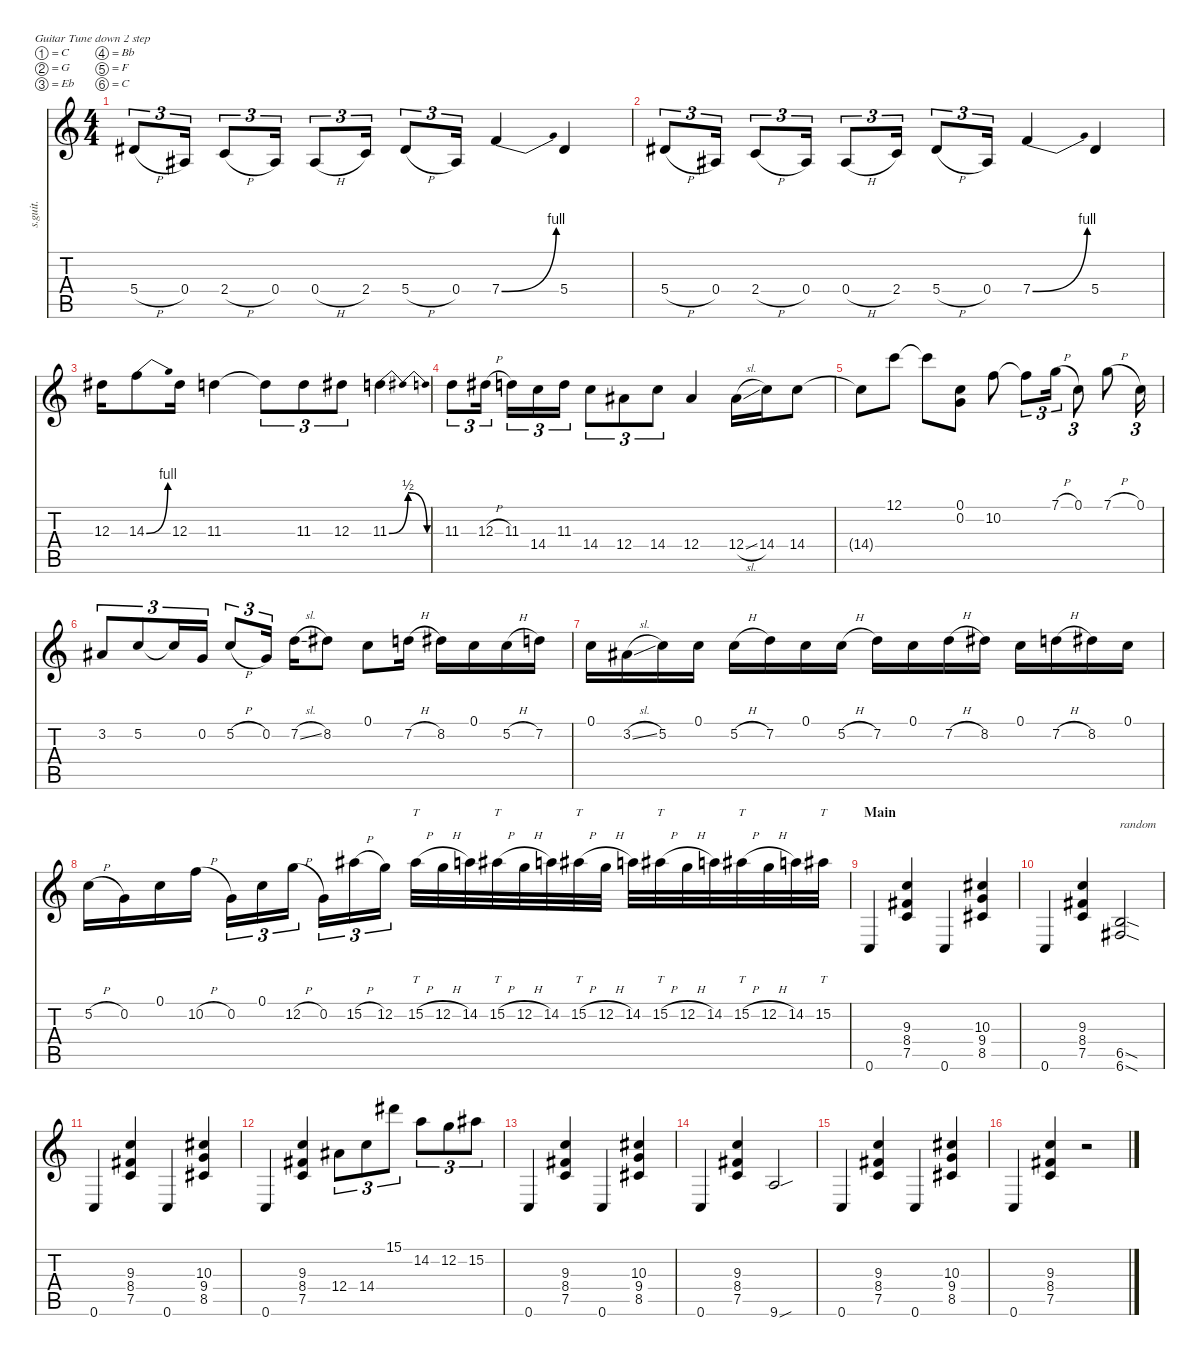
\defaultSystemsLayout 4
\hideDynamics
\bracketExtendMode nobrackets
\track ("Josh Homme" "s.guit.") {instrument distortionguitar}
\staff {score tabs}
\tuning (C4 G3 Eb3 Bb2 F2 C2)
\ts (4 4)
\tempo (105 hide)
\clef g2
\ks c
5.4{h acc #}.8{tu (3 2) lyrics (0 "") lyrics (1 "") lyrics (2 "") lyrics (3 "") lyrics (4 "") dy f} 0.4{acc #}.16{tu (3 2) lyrics (0 "") lyrics (1 "") lyrics (2 "") lyrics (3 "") lyrics (4 "")} 2.4{h}.8{tu (3 2) lyrics (0 "") lyrics (1 "") lyrics (2 "") lyrics (3 "") lyrics (4 "")} 0.4{acc #}.16{tu (3 2) lyrics (0 "") lyrics (1 "") lyrics (2 "") lyrics (3 "") lyrics (4 "")} 0.4{h acc #}.8{tu (3 2) lyrics (0 "") lyrics (1 "") lyrics (2 "") lyrics (3 "") lyrics (4 "")} 2.4.16{tu (3 2) lyrics (0 "") lyrics (1 "") lyrics (2 "") lyrics (3 "") lyrics (4 "")} 5.4{h acc #}.8{tu (3 2) lyrics (0 "") lyrics (1 "") lyrics (2 "") lyrics (3 "") lyrics (4 "")} 0.4{acc #}.16{tu (3 2) lyrics (0 "") lyrics (1 "") lyrics (2 "") lyrics (3 "") lyrics (4 "")} 7.4{be (bend 0 0 60 4)}.4{lyrics (0 "") lyrics (1 "") lyrics (2 "") lyrics (3 "") lyrics (4 "")} 5.4{acc #}.4{lyrics (0 "") lyrics (1 "") lyrics (2 "") lyrics (3 "") lyrics (4 "")} |
5.4{h acc #}.8{tu (3 2) lyrics (0 "") lyrics (1 "") lyrics (2 "") lyrics (3 "") lyrics (4 "")} 0.4{acc #}.16{tu (3 2) lyrics (0 "") lyrics (1 "") lyrics (2 "") lyrics (3 "") lyrics (4 "")} 2.4{h}.8{tu (3 2) lyrics (0 "") lyrics (1 "") lyrics (2 "") lyrics (3 "") lyrics (4 "")} 0.4{acc #}.16{tu (3 2) lyrics (0 "") lyrics (1 "") lyrics (2 "") lyrics (3 "") lyrics (4 "")} 0.4{h acc #}.8{tu (3 2) lyrics (0 "") lyrics (1 "") lyrics (2 "") lyrics (3 "") lyrics (4 "")} 2.4.16{tu (3 2) lyrics (0 "") lyrics (1 "") lyrics (2 "") lyrics (3 "") lyrics (4 "")} 5.4{h acc #}.8{tu (3 2) lyrics (0 "") lyrics (1 "") lyrics (2 "") lyrics (3 "") lyrics (4 "")} 0.4{acc #}.16{tu (3 2) lyrics (0 "") lyrics (1 "") lyrics (2 "") lyrics (3 "") lyrics (4 "")} 7.4{be (bend 0 0 60 4)}.4{lyrics (0 "") lyrics (1 "") lyrics (2 "") lyrics (3 "") lyrics (4 "")} 5.4{acc #}.4{lyrics (0 "") lyrics (1 "") lyrics (2 "") lyrics (3 "") lyrics (4 "")} |
12.3{acc #}.16{lyrics (0 "") lyrics (1 "") lyrics (2 "") lyrics (3 "") lyrics (4 "")} 14.3{be (bend 0 0 60 4)}.8{lyrics (0 "") lyrics (1 "") lyrics (2 "") lyrics (3 "") lyrics (4 "")} 12.3{acc #}.16{lyrics (0 "") lyrics (1 "") lyrics (2 "") lyrics (3 "") lyrics (4 "")} 11.3.4{lyrics (0 "") lyrics (1 "") lyrics (2 "") lyrics (3 "") lyrics (4 "")} 11.3{t}.8{tu (3 2) lyrics (0 "") lyrics (1 "") lyrics (2 "") lyrics (3 "") lyrics (4 "")} 11.3.8{tu (3 2) lyrics (0 "") lyrics (1 "") lyrics (2 "") lyrics (3 "") lyrics (4 "")} 12.3{acc #}.8{tu (3 2) lyrics (0 "") lyrics (1 "") lyrics (2 "") lyrics (3 "") lyrics (4 "")} 11.3{be (bendrelease 0 0 30 2 30 2 60 0)}.4{lyrics (0 "") lyrics (1 "") lyrics (2 "") lyrics (3 "") lyrics (4 "")} |
11.3.8{tu (3 2) lyrics (0 "") lyrics (1 "") lyrics (2 "") lyrics (3 "") lyrics (4 "")} 12.3{h acc #}.16{tu (3 2) lyrics (0 "") lyrics (1 "") lyrics (2 "") lyrics (3 "") lyrics (4 "")} 11.3.16{tu (3 2) lyrics (0 "") lyrics (1 "") lyrics (2 "") lyrics (3 "") lyrics (4 "")} 14.4.16{tu (3 2) lyrics (0 "") lyrics (1 "") lyrics (2 "") lyrics (3 "") lyrics (4 "")} 11.3.16{tu (3 2) lyrics (0 "") lyrics (1 "") lyrics (2 "") lyrics (3 "") lyrics (4 "")} 14.4.8{tu (3 2) lyrics (0 "") lyrics (1 "") lyrics (2 "") lyrics (3 "") lyrics (4 "")} 12.4{acc #}.8{tu (3 2) lyrics (0 "") lyrics (1 "") lyrics (2 "") lyrics (3 "") lyrics (4 "")} 14.4.8{tu (3 2) lyrics (0 "") lyrics (1 "") lyrics (2 "") lyrics (3 "") lyrics (4 "")} 12.4{acc #}.4{lyrics (0 "") lyrics (1 "") lyrics (2 "") lyrics (3 "") lyrics (4 "")} 12.4{sl acc #}.16{lyrics (0 "") lyrics (1 "") lyrics (2 "") lyrics (3 "") lyrics (4 "")} 14.4.16{lyrics (0 "") lyrics (1 "") lyrics (2 "") lyrics (3 "") lyrics (4 "")} 14.4.8{lyrics (0 "") lyrics (1 "") lyrics (2 "") lyrics (3 "") lyrics (4 "")} |
14.4{t}.8{lyrics (0 "") lyrics (1 "") lyrics (2 "") lyrics (3 "") lyrics (4 "")} 12.1.8{lyrics (0 "") lyrics (1 "") lyrics (2 "") lyrics (3 "") lyrics (4 "")} 12.1{t}.8{lyrics (0 "") lyrics (1 "") lyrics (2 "") lyrics (3 "") lyrics (4 "")} (0.1 0.2).8{lyrics (0 "") lyrics (1 "") lyrics (2 "") lyrics (3 "") lyrics (4 "")} 10.2.8{lyrics (0 "") lyrics (1 "") lyrics (2 "") lyrics (3 "") lyrics (4 "")} 10.2{t}.8{tu (3 2) lyrics (0 "") lyrics (1 "") lyrics (2 "") lyrics (3 "") lyrics (4 "")} 7.1{h}.16{tu (3 2) lyrics (0 "") lyrics (1 "") lyrics (2 "") lyrics (3 "") lyrics (4 "")} 0.1.8{tu (3 2) lyrics (0 "") lyrics (1 "") lyrics (2 "") lyrics (3 "") lyrics (4 "")} 7.1{h}.8{lyrics (0 "") lyrics (1 "") lyrics (2 "") lyrics (3 "") lyrics (4 "")} 0.1.16{tu (3 2) lyrics (0 "") lyrics (1 "") lyrics (2 "") lyrics (3 "") lyrics (4 "")} |
3.2{acc #}.8{tu (3 2) lyrics (0 "") lyrics (1 "") lyrics (2 "") lyrics (3 "") lyrics (4 "")} 5.2.8{tu (3 2) lyrics (0 "") lyrics (1 "") lyrics (2 "") lyrics (3 "") lyrics (4 "")} 5.2{t}.16{tu (3 2) lyrics (0 "") lyrics (1 "") lyrics (2 "") lyrics (3 "") lyrics (4 "")} 0.2.16{tu (3 2) lyrics (0 "") lyrics (1 "") lyrics (2 "") lyrics (3 "") lyrics (4 "")} 5.2{h}.8{tu (3 2) lyrics (0 "") lyrics (1 "") lyrics (2 "") lyrics (3 "") lyrics (4 "")} 0.2.16{tu (3 2) lyrics (0 "") lyrics (1 "") lyrics (2 "") lyrics (3 "") lyrics (4 "")} 7.2{sl}.16{lyrics (0 "") lyrics (1 "") lyrics (2 "") lyrics (3 "") lyrics (4 "")} 8.2{acc #}.8{lyrics (0 "") lyrics (1 "") lyrics (2 "") lyrics (3 "") lyrics (4 "")} 0.1.8{lyrics (0 "") lyrics (1 "") lyrics (2 "") lyrics (3 "") lyrics (4 "")} 7.2{h}.16{lyrics (0 "") lyrics (1 "") lyrics (2 "") lyrics (3 "") lyrics (4 "")} 8.2{acc #}.16{lyrics (0 "") lyrics (1 "") lyrics (2 "") lyrics (3 "") lyrics (4 "")} 0.1.16{lyrics (0 "") lyrics (1 "") lyrics (2 "") lyrics (3 "") lyrics (4 "")} 5.2{h}.16{lyrics (0 "") lyrics (1 "") lyrics (2 "") lyrics (3 "") lyrics (4 "")} 7.2.16{lyrics (0 "") lyrics (1 "") lyrics (2 "") lyrics (3 "") lyrics (4 "")} |
0.1.16{lyrics (0 "") lyrics (1 "") lyrics (2 "") lyrics (3 "") lyrics (4 "")} 3.2{sl acc #}.16{lyrics (0 "") lyrics (1 "") lyrics (2 "") lyrics (3 "") lyrics (4 "")} 5.2.16{lyrics (0 "") lyrics (1 "") lyrics (2 "") lyrics (3 "") lyrics (4 "")} 0.1.16{lyrics (0 "") lyrics (1 "") lyrics (2 "") lyrics (3 "") lyrics (4 "")} 5.2{h}.16{lyrics (0 "") lyrics (1 "") lyrics (2 "") lyrics (3 "") lyrics (4 "")} 7.2.16{lyrics (0 "") lyrics (1 "") lyrics (2 "") lyrics (3 "") lyrics (4 "")} 0.1.16{lyrics (0 "") lyrics (1 "") lyrics (2 "") lyrics (3 "") lyrics (4 "")} 5.2{h}.16{lyrics (0 "") lyrics (1 "") lyrics (2 "") lyrics (3 "") lyrics (4 "")} 7.2.16{lyrics (0 "") lyrics (1 "") lyrics (2 "") lyrics (3 "") lyrics (4 "")} 0.1.16{lyrics (0 "") lyrics (1 "") lyrics (2 "") lyrics (3 "") lyrics (4 "")} 7.2{h}.16{lyrics (0 "") lyrics (1 "") lyrics (2 "") lyrics (3 "") lyrics (4 "")} 8.2{acc #}.16{lyrics (0 "") lyrics (1 "") lyrics (2 "") lyrics (3 "") lyrics (4 "")} 0.1.16{lyrics (0 "") lyrics (1 "") lyrics (2 "") lyrics (3 "") lyrics (4 "")} 7.2{h}.16{lyrics (0 "") lyrics (1 "") lyrics (2 "") lyrics (3 "") lyrics (4 "")} 8.2{acc #}.16{lyrics (0 "") lyrics (1 "") lyrics (2 "") lyrics (3 "") lyrics (4 "")} 0.1.16{lyrics (0 "") lyrics (1 "") lyrics (2 "") lyrics (3 "") lyrics (4 "")} |
5.2{h}.16{lyrics (0 "") lyrics (1 "") lyrics (2 "") lyrics (3 "") lyrics (4 "")} 0.2.16{lyrics (0 "") lyrics (1 "") lyrics (2 "") lyrics (3 "") lyrics (4 "")} 0.1.16{lyrics (0 "") lyrics (1 "") lyrics (2 "") lyrics (3 "") lyrics (4 "")} 10.2{h}.16{lyrics (0 "") lyrics (1 "") lyrics (2 "") lyrics (3 "") lyrics (4 "")} 0.2.16{tu (3 2) lyrics (0 "") lyrics (1 "") lyrics (2 "") lyrics (3 "") lyrics (4 "")} 0.1.16{tu (3 2) lyrics (0 "") lyrics (1 "") lyrics (2 "") lyrics (3 "") lyrics (4 "")} 12.2{h}.16{tu (3 2) lyrics (0 "") lyrics (1 "") lyrics (2 "") lyrics (3 "") lyrics (4 "")} 0.2.16{tu (3 2) lyrics (0 "") lyrics (1 "") lyrics (2 "") lyrics (3 "") lyrics (4 "")} 15.2{h acc #}.16{tu (3 2) lyrics (0 "") lyrics (1 "") lyrics (2 "") lyrics (3 "") lyrics (4 "")} 12.2.16{tu (3 2) lyrics (0 "") lyrics (1 "") lyrics (2 "") lyrics (3 "") lyrics (4 "")} 15.2{h acc #}.32{tt lyrics (0 "") lyrics (1 "") lyrics (2 "") lyrics (3 "") lyrics (4 "")} 12.2{h}.32{lyrics (0 "") lyrics (1 "") lyrics (2 "") lyrics (3 "") lyrics (4 "")} 14.2.32{lyrics (0 "") lyrics (1 "") lyrics (2 "") lyrics (3 "") lyrics (4 "")} 15.2{h acc #}.32{tt lyrics (0 "") lyrics (1 "") lyrics (2 "") lyrics (3 "") lyrics (4 "")} 12.2{h}.32{lyrics (0 "") lyrics (1 "") lyrics (2 "") lyrics (3 "") lyrics (4 "")} 14.2.32{lyrics (0 "") lyrics (1 "") lyrics (2 "") lyrics (3 "") lyrics (4 "")} 15.2{h acc #}.32{tt lyrics (0 "") lyrics (1 "") lyrics (2 "") lyrics (3 "") lyrics (4 "")} 12.2{h}.32{lyrics (0 "") lyrics (1 "") lyrics (2 "") lyrics (3 "") lyrics (4 "")} 14.2.32{lyrics (0 "") lyrics (1 "") lyrics (2 "") lyrics (3 "") lyrics (4 "")} 15.2{h acc #}.32{tt lyrics (0 "") lyrics (1 "") lyrics (2 "") lyrics (3 "") lyrics (4 "")} 12.2{h}.32{lyrics (0 "") lyrics (1 "") lyrics (2 "") lyrics (3 "") lyrics (4 "")} 14.2.32{lyrics (0 "") lyrics (1 "") lyrics (2 "") lyrics (3 "") lyrics (4 "")} 15.2{h acc #}.32{tt lyrics (0 "") lyrics (1 "") lyrics (2 "") lyrics (3 "") lyrics (4 "")} 12.2{h}.32{lyrics (0 "") lyrics (1 "") lyrics (2 "") lyrics (3 "") lyrics (4 "")} 14.2.32{lyrics (0 "") lyrics (1 "") lyrics (2 "") lyrics (3 "") lyrics (4 "")} 15.2{acc #}.32{tt lyrics (0 "") lyrics (1 "") lyrics (2 "") lyrics (3 "") lyrics (4 "")} |
\section ("" "Main")
0.6.4{lyrics (0 "") lyrics (1 "") lyrics (2 "") lyrics (3 "") lyrics (4 "")} (9.3 8.4{acc #} 7.5).4{lyrics (0 "") lyrics (1 "") lyrics (2 "") lyrics (3 "") lyrics (4 "")} 0.6.4{lyrics (0 "") lyrics (1 "") lyrics (2 "") lyrics (3 "") lyrics (4 "")} (10.3{acc #} 9.4 8.5{acc #}).4{lyrics (0 "") lyrics (1 "") lyrics (2 "") lyrics (3 "") lyrics (4 "")} |
0.6.4{lyrics (0 "") lyrics (1 "") lyrics (2 "") lyrics (3 "") lyrics (4 "")} (9.3 8.4{acc #} 7.5).4{lyrics (0 "") lyrics (1 "") lyrics (2 "") lyrics (3 "") lyrics (4 "")} (6.5{sod} 6.6{sod acc #}).2{txt "random" lyrics (0 "") lyrics (1 "") lyrics (2 "") lyrics (3 "") lyrics (4 "")} |
0.6.4{lyrics (0 "") lyrics (1 "") lyrics (2 "") lyrics (3 "") lyrics (4 "")} (9.3 8.4{acc #} 7.5).4{lyrics (0 "") lyrics (1 "") lyrics (2 "") lyrics (3 "") lyrics (4 "")} 0.6.4{lyrics (0 "") lyrics (1 "") lyrics (2 "") lyrics (3 "") lyrics (4 "")} (10.3{acc #} 9.4 8.5{acc #}).4{lyrics (0 "") lyrics (1 "") lyrics (2 "") lyrics (3 "") lyrics (4 "")} |
0.6.4{lyrics (0 "") lyrics (1 "") lyrics (2 "") lyrics (3 "") lyrics (4 "")} (9.3 8.4{acc #} 7.5).4{lyrics (0 "") lyrics (1 "") lyrics (2 "") lyrics (3 "") lyrics (4 "")} 12.4{acc #}.8{tu (3 2) lyrics (0 "") lyrics (1 "") lyrics (2 "") lyrics (3 "") lyrics (4 "")} 14.4.8{tu (3 2) lyrics (0 "") lyrics (1 "") lyrics (2 "") lyrics (3 "") lyrics (4 "")} 15.1{acc #}.8{tu (3 2) lyrics (0 "") lyrics (1 "") lyrics (2 "") lyrics (3 "") lyrics (4 "")} 14.2.8{tu (3 2) lyrics (0 "") lyrics (1 "") lyrics (2 "") lyrics (3 "") lyrics (4 "")} 12.2.8{tu (3 2) lyrics (0 "") lyrics (1 "") lyrics (2 "") lyrics (3 "") lyrics (4 "")} 15.2{acc #}.8{tu (3 2) lyrics (0 "") lyrics (1 "") lyrics (2 "") lyrics (3 "") lyrics (4 "")} |
0.6.4{lyrics (0 "") lyrics (1 "") lyrics (2 "") lyrics (3 "") lyrics (4 "")} (9.3 8.4{acc #} 7.5).4{lyrics (0 "") lyrics (1 "") lyrics (2 "") lyrics (3 "") lyrics (4 "")} 0.6.4{lyrics (0 "") lyrics (1 "") lyrics (2 "") lyrics (3 "") lyrics (4 "")} (10.3{acc #} 9.4 8.5{acc #}).4{lyrics (0 "") lyrics (1 "") lyrics (2 "") lyrics (3 "") lyrics (4 "")} |
0.6.4{lyrics (0 "") lyrics (1 "") lyrics (2 "") lyrics (3 "") lyrics (4 "")} (9.3 8.4{acc #} 7.5).4{lyrics (0 "") lyrics (1 "") lyrics (2 "") lyrics (3 "") lyrics (4 "")} 9.6{sou}.2{lyrics (0 "") lyrics (1 "") lyrics (2 "") lyrics (3 "") lyrics (4 "")} |
0.6.4{lyrics (0 "") lyrics (1 "") lyrics (2 "") lyrics (3 "") lyrics (4 "")} (9.3 8.4{acc #} 7.5).4{lyrics (0 "") lyrics (1 "") lyrics (2 "") lyrics (3 "") lyrics (4 "")} 0.6.4{lyrics (0 "") lyrics (1 "") lyrics (2 "") lyrics (3 "") lyrics (4 "")} (10.3{acc #} 9.4 8.5{acc #}).4{lyrics (0 "") lyrics (1 "") lyrics (2 "") lyrics (3 "") lyrics (4 "")} |
0.6.4{lyrics (0 "") lyrics (1 "") lyrics (2 "") lyrics (3 "") lyrics (4 "")} (9.3 8.4{acc #} 7.5).4{lyrics (0 "") lyrics (1 "") lyrics (2 "") lyrics (3 "") lyrics (4 "")} r.2
